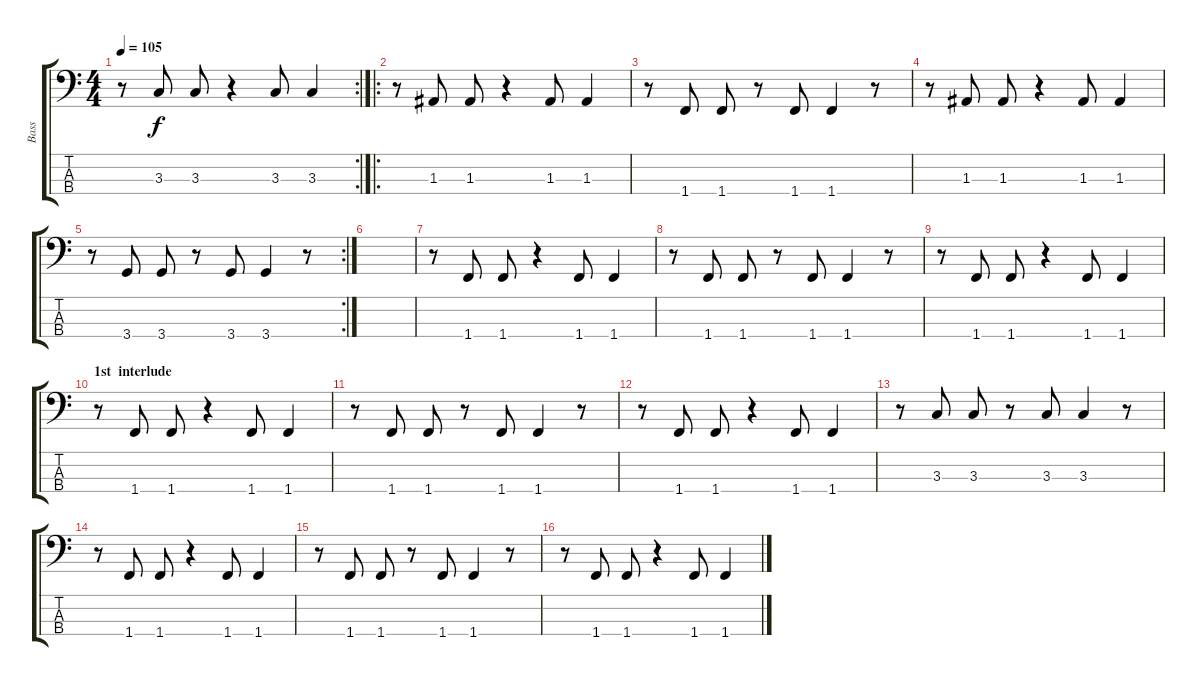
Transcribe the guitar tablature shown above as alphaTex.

\track ("Bass" "Bass") {instrument electricbassfinger}
\staff {score tabs}
\tuning (G2 D2 A1 E1) {hide}
\rc 2
\ts (4 4)
\tempo 105
\clef f4
\ks c
r.8{dy f} 3.3.8 3.3.8 r.4 3.3.8 3.3.4 |
\ro
r.8 1.3.8 1.3.8 r.4 1.3.8 1.3.4 |
r.8 1.4.8 1.4.8 r.8 1.4.8 1.4.4 r.8 |
r.8 1.3.8 1.3.8 r.4 1.3.8 1.3.4 |
\rc 2
r.8 3.4.8 3.4.8 r.8 3.4.8 3.4.4 r.8 |
|
r.8 1.4.8 1.4.8 r.4 1.4.8 1.4.4 |
r.8 1.4.8 1.4.8 r.8 1.4.8 1.4.4 r.8 |
r.8 1.4.8 1.4.8 r.4 1.4.8 1.4.4 |
\section ("" "1st  interlude")
r.8 1.4.8 1.4.8 r.4 1.4.8 1.4.4 |
r.8 1.4.8 1.4.8 r.8 1.4.8 1.4.4 r.8 |
r.8 1.4.8 1.4.8 r.4 1.4.8 1.4.4 |
r.8 3.3.8 3.3.8 r.8 3.3.8 3.3.4 r.8 |
r.8 1.4.8 1.4.8 r.4 1.4.8 1.4.4 |
r.8 1.4.8 1.4.8 r.8 1.4.8 1.4.4 r.8 |
r.8 1.4.8 1.4.8 r.4 1.4.8 1.4.4
